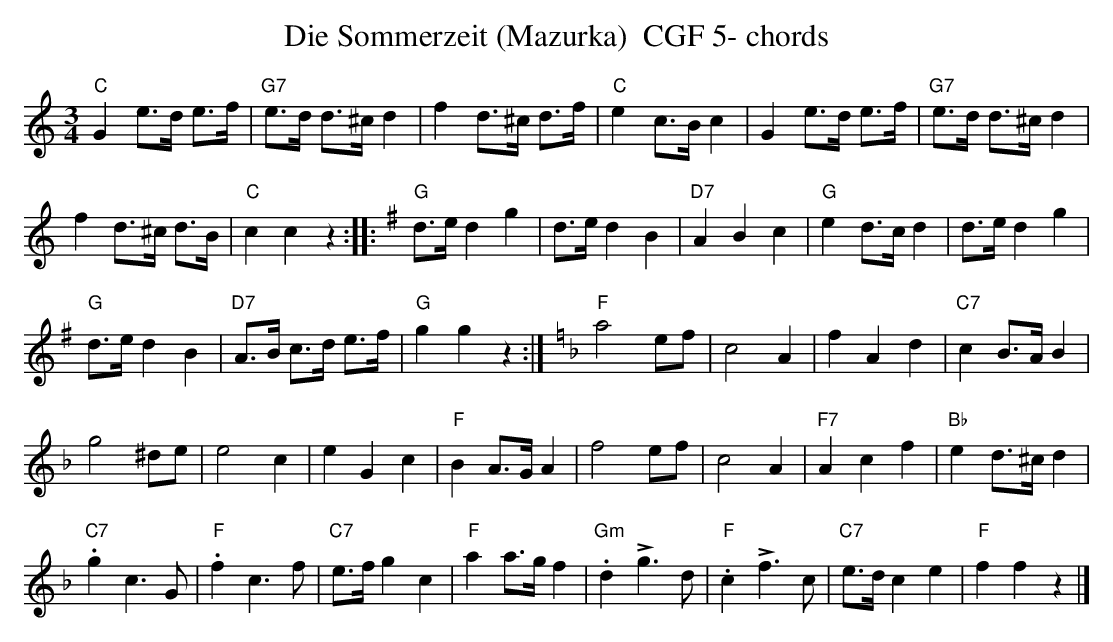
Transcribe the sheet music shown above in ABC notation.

X:1
T:Die Sommerzeit (Mazurka)  CGF 5- chords
M:3/4
L:1/8
K:Cmaj%%MIDI gchordon
"C"G2e>d e>f | "G7"e>d d>^cd2 | f2d>^c d>f | "C"e2c>Bc2 | G2e>d e>f | "G7"e>d d>^cd2 |
f2d>^c d>B | "C"c2c2z2 :: [K:Gmaj] "G"d>ed2g2 | d>ed2B2 | "D7"A2B2c2 | "G"e2d>cd2 | d>ed2g2 |
"G"d>ed2B2 | "D7"A>B c>d e>f | "G"g2g2z2 :| [K:Fmaj] "F"a4ef | c4A2 | f2A2d2 | "C7"c2B>AB2 |
g4^de | e4c2 | e2G2c2 | "F"B2A>GA2 | f4ef | c4A2 | "F7"A2c2f2 | "Bb"e2d>^cd2 |
"C7".g2c3G | "F".f2c3f | "C7"e>fg2c2 | "F"a2a>gf2 | "Gm".d2!>!g3d | "F".c2!>!f3c | "C7"e>dc2e2 | "F"f2f2z2 |]
